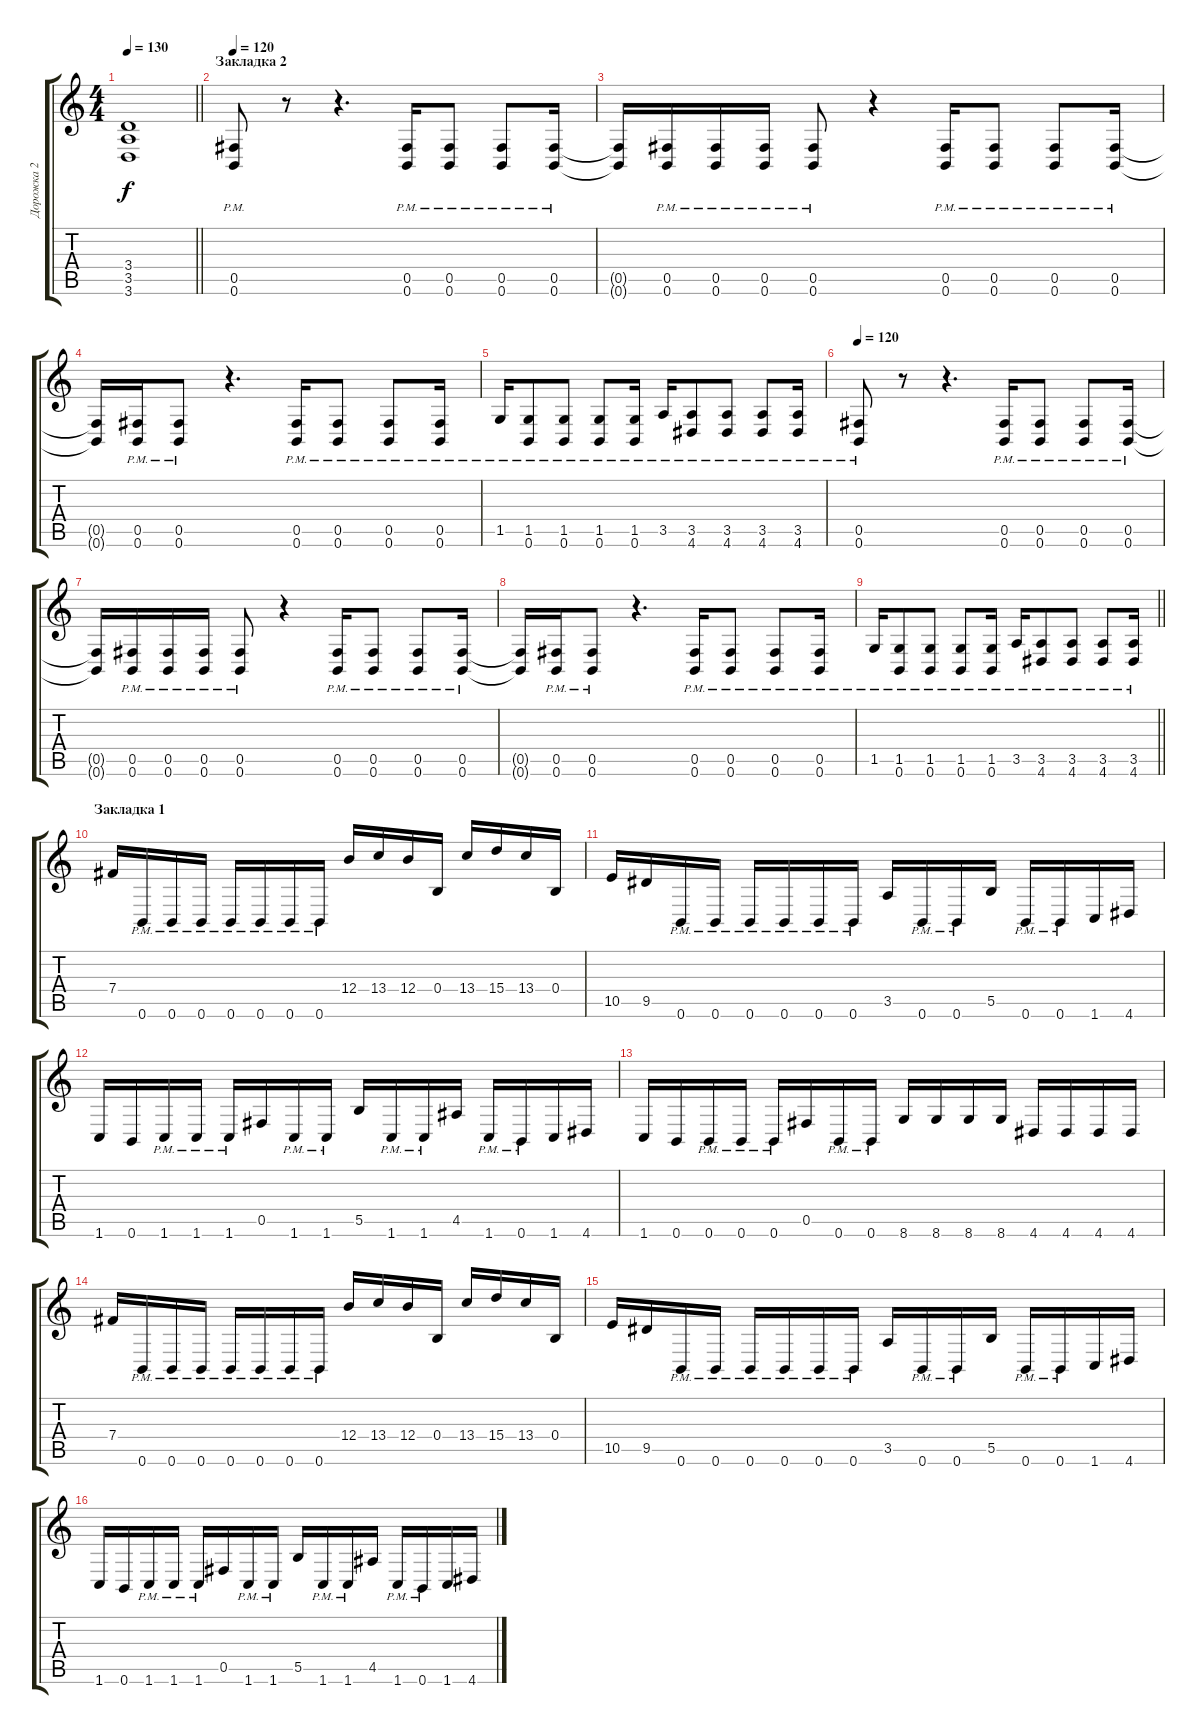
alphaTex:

\track ("Дорожка 2" "Дорожка 2") {instrument distortionguitar}
\staff {score tabs}
\tuning (Db4 Ab3 E3 B2 Gb2 B1) {hide}
\ts (4 4)
\tempo 130
\clef g2
\barLineRight lightlight
\ks c
(3.4 3.5 3.6).1{dy f} |
\section ("" "Закладка 2")
\tempo 120
(0.5{pm} 0.6{pm}).8 r.8 r.4{d} (0.5{pm} 0.6{pm}).16 (0.5{pm} 0.6{pm}).8 (0.5{pm} 0.6{pm}).8 (0.5{pm} 0.6{pm}).16 |
(0.5{t} 0.6{t}).16 (0.5{pm} 0.6{pm}).16 (0.5{pm} 0.6{pm}).16 (0.5{pm} 0.6{pm}).16 (0.5{pm} 0.6{pm}).8 r.4 (0.5{pm} 0.6{pm}).16 (0.5{pm} 0.6{pm}).8 (0.5{pm} 0.6{pm}).8 (0.5{pm} 0.6{pm}).16 |
(0.5{t} 0.6{t}).16 (0.5{pm} 0.6{pm}).16 (0.5{pm} 0.6{pm}).8 r.4{d} (0.5{pm} 0.6{pm}).16 (0.5{pm} 0.6{pm}).8 (0.5{pm} 0.6{pm}).8 (0.5{pm} 0.6{pm}).16 |
1.5{pm}.16 (1.5{pm} 0.6{pm}).8 (1.5{pm} 0.6{pm}).8 (1.5{pm} 0.6{pm}).8 (1.5{pm} 0.6{pm}).16 3.5{pm}.16 (3.5{pm} 4.6{pm}).8 (3.5{pm} 4.6{pm}).8 (3.5{pm} 4.6{pm}).8 (3.5{pm} 4.6{pm}).16 |
\tempo 120
(0.5{pm} 0.6{pm}).8 r.8 r.4{d} (0.5{pm} 0.6{pm}).16 (0.5{pm} 0.6{pm}).8 (0.5{pm} 0.6{pm}).8 (0.5{pm} 0.6{pm}).16 |
(0.5{t} 0.6{t}).16 (0.5{pm} 0.6{pm}).16 (0.5{pm} 0.6{pm}).16 (0.5{pm} 0.6{pm}).16 (0.5{pm} 0.6{pm}).8 r.4 (0.5{pm} 0.6{pm}).16 (0.5{pm} 0.6{pm}).8 (0.5{pm} 0.6{pm}).8 (0.5{pm} 0.6{pm}).16 |
(0.5{t} 0.6{t}).16 (0.5{pm} 0.6{pm}).16 (0.5{pm} 0.6{pm}).8 r.4{d} (0.5{pm} 0.6{pm}).16 (0.5{pm} 0.6{pm}).8 (0.5{pm} 0.6{pm}).8 (0.5{pm} 0.6{pm}).16 |
\barLineRight lightlight
1.5{pm}.16 (1.5{pm} 0.6{pm}).8 (1.5{pm} 0.6{pm}).8 (1.5{pm} 0.6{pm}).8 (1.5{pm} 0.6{pm}).16 3.5{pm}.16 (3.5{pm} 4.6{pm}).8 (3.5{pm} 4.6{pm}).8 (3.5{pm} 4.6{pm}).8 (3.5{pm} 4.6{pm}).16 |
\section ("" "Закладка 1")
7.4.16 0.6{pm}.16 0.6{pm}.16 0.6{pm}.16 0.6{pm}.16 0.6{pm}.16 0.6{pm}.16 0.6{pm}.16 12.4.16 13.4.16 12.4.16 0.4.16 13.4.16 15.4.16 13.4.16 0.4.16 |
10.5.16 9.5.16 0.6{pm}.16 0.6{pm}.16 0.6{pm}.16 0.6{pm}.16 0.6{pm}.16 0.6{pm}.16 3.5.16 0.6{pm}.16 0.6{pm}.16 5.5.16 0.6{pm}.16 0.6{pm}.16 1.6.16 4.6.16 |
1.6.16 0.6.16 1.6{pm}.16 1.6{pm}.16 1.6{pm}.16 0.5.16 1.6{pm}.16 1.6{pm}.16 5.5.16 1.6{pm}.16 1.6{pm}.16 4.5.16 1.6{pm}.16 0.6{pm}.16 1.6.16 4.6.16 |
1.6.16 0.6.16 0.6{pm}.16 0.6{pm}.16 0.6{pm}.16 0.5.16 0.6{pm}.16 0.6{pm}.16 8.6.16 8.6.16 8.6.16 8.6.16 4.6.16 4.6.16 4.6.16 4.6.16 |
7.4.16 0.6{pm}.16 0.6{pm}.16 0.6{pm}.16 0.6{pm}.16 0.6{pm}.16 0.6{pm}.16 0.6{pm}.16 12.4.16 13.4.16 12.4.16 0.4.16 13.4.16 15.4.16 13.4.16 0.4.16 |
10.5.16 9.5.16 0.6{pm}.16 0.6{pm}.16 0.6{pm}.16 0.6{pm}.16 0.6{pm}.16 0.6{pm}.16 3.5.16 0.6{pm}.16 0.6{pm}.16 5.5.16 0.6{pm}.16 0.6{pm}.16 1.6.16 4.6.16 |
1.6.16 0.6.16 1.6{pm}.16 1.6{pm}.16 1.6{pm}.16 0.5.16 1.6{pm}.16 1.6{pm}.16 5.5.16 1.6{pm}.16 1.6{pm}.16 4.5.16 1.6{pm}.16 0.6{pm}.16 1.6.16 4.6.16
